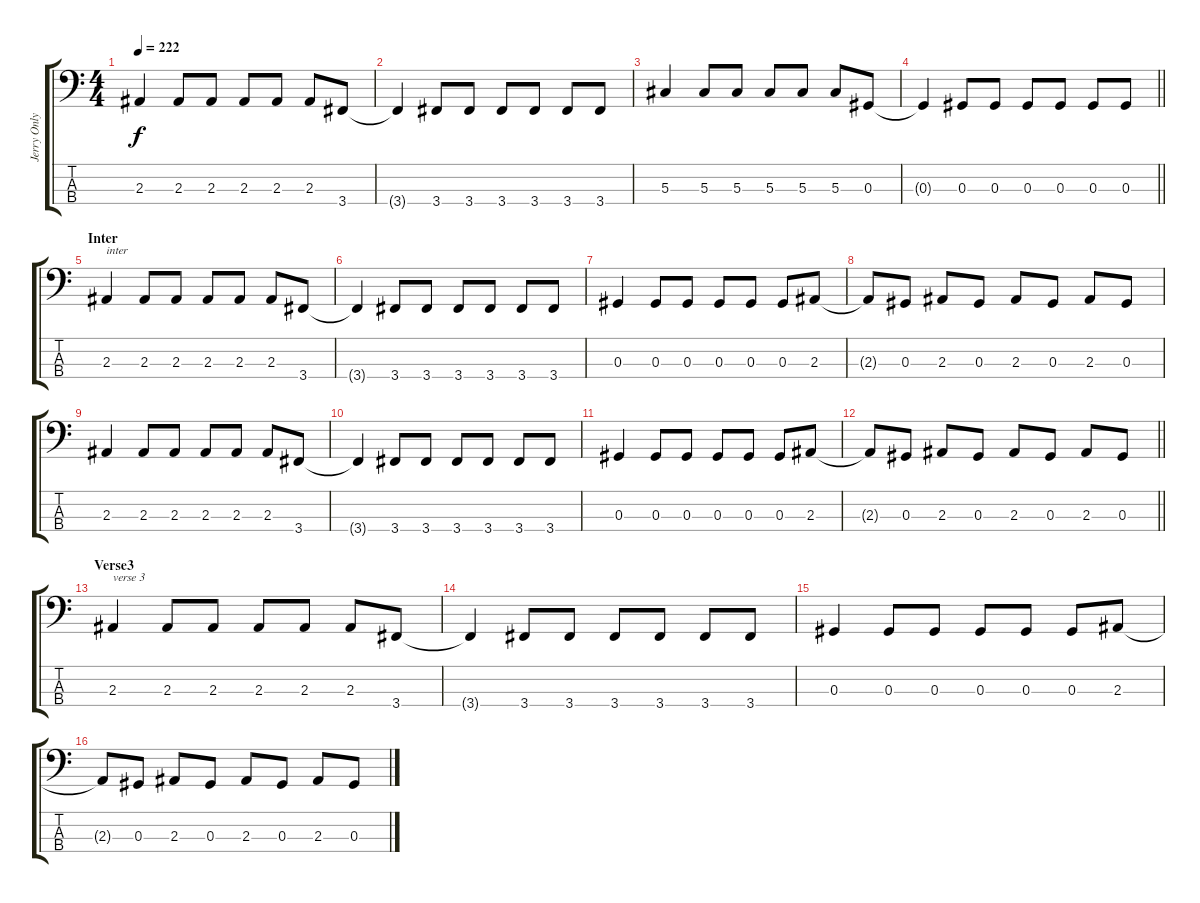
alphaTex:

\track ("Jerry Only" "Jerry Only") {instrument acousticguitarnylon}
\staff {score tabs}
\tuning (Gb2 Db2 Ab1 Eb1) {hide}
\ts (4 4)
\tempo 222
\clef f4
\ks c
2.3.4{dy f} 2.3.8 2.3.8 2.3.8 2.3.8 2.3.8 3.4.8 |
3.4{t}.4 3.4.8 3.4.8 3.4.8 3.4.8 3.4.8 3.4.8 |
5.3.4 5.3.8 5.3.8 5.3.8 5.3.8 5.3.8 0.3.8 |
\barLineRight lightlight
0.3{t}.4 0.3.8 0.3.8 0.3.8 0.3.8 0.3.8 0.3.8 |
\section ("" "Inter")
2.3.4{txt "inter"} 2.3.8 2.3.8 2.3.8 2.3.8 2.3.8 3.4.8 |
3.4{t}.4 3.4.8 3.4.8 3.4.8 3.4.8 3.4.8 3.4.8 |
0.3.4 0.3.8 0.3.8 0.3.8 0.3.8 0.3.8 2.3.8 |
2.3{t}.8 0.3.8 2.3.8 0.3.8 2.3.8 0.3.8 2.3.8 0.3.8 |
2.3.4 2.3.8 2.3.8 2.3.8 2.3.8 2.3.8 3.4.8 |
3.4{t}.4 3.4.8 3.4.8 3.4.8 3.4.8 3.4.8 3.4.8 |
0.3.4 0.3.8 0.3.8 0.3.8 0.3.8 0.3.8 2.3.8 |
\barLineRight lightlight
2.3{t}.8 0.3.8 2.3.8 0.3.8 2.3.8 0.3.8 2.3.8 0.3.8 |
\section ("" "Verse3")
2.3.4{txt "verse 3"} 2.3.8 2.3.8 2.3.8 2.3.8 2.3.8 3.4.8 |
3.4{t}.4 3.4.8 3.4.8 3.4.8 3.4.8 3.4.8 3.4.8 |
0.3.4 0.3.8 0.3.8 0.3.8 0.3.8 0.3.8 2.3.8 |
2.3{t}.8 0.3.8 2.3.8 0.3.8 2.3.8 0.3.8 2.3.8 0.3.8
